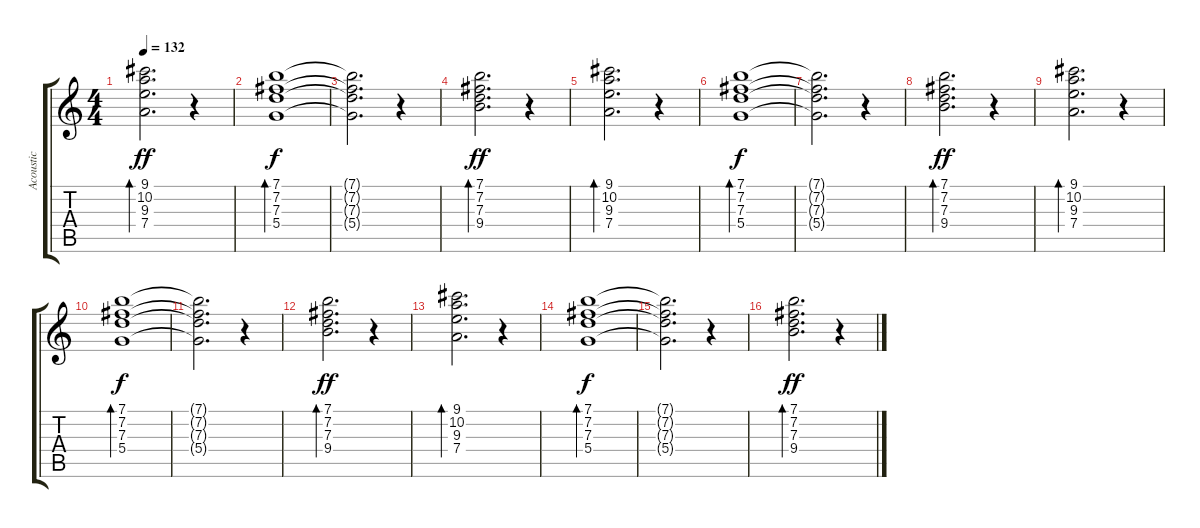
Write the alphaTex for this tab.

\track ("Acoustic" "Acoustic") {instrument acousticguitarsteel}
\staff {score tabs}
\tuning (E4 B3 G3 D3 A2 E2) {hide}
\ts (4 4)
\tempo 132
\clef g2
\ks c
(9.1 10.2 9.3 7.4).2{d bd 240 dy ff} r.4 |
(7.1 7.2 7.3 5.4).1{bd 240 dy f} |
(7.1{t} 7.2{t} 7.3{t} 5.4{t}).2{d} r.4 |
(7.1 7.2 7.3 9.4).2{d bd 240 dy ff} r.4 |
(9.1 10.2 9.3 7.4).2{d bd 240} r.4 |
(7.1 7.2 7.3 5.4).1{bd 240 dy f} |
(7.1{t} 7.2{t} 7.3{t} 5.4{t}).2{d} r.4 |
(7.1 7.2 7.3 9.4).2{d bd 240 dy ff} r.4 |
(9.1 10.2 9.3 7.4).2{d bd 240} r.4 |
(7.1 7.2 7.3 5.4).1{bd 240 dy f} |
(7.1{t} 7.2{t} 7.3{t} 5.4{t}).2{d} r.4 |
(7.1 7.2 7.3 9.4).2{d bd 240 dy ff} r.4 |
(9.1 10.2 9.3 7.4).2{d bd 240} r.4 |
(7.1 7.2 7.3 5.4).1{bd 240 dy f} |
(7.1{t} 7.2{t} 7.3{t} 5.4{t}).2{d} r.4 |
(7.1 7.2 7.3 9.4).2{d bd 240 dy ff} r.4
